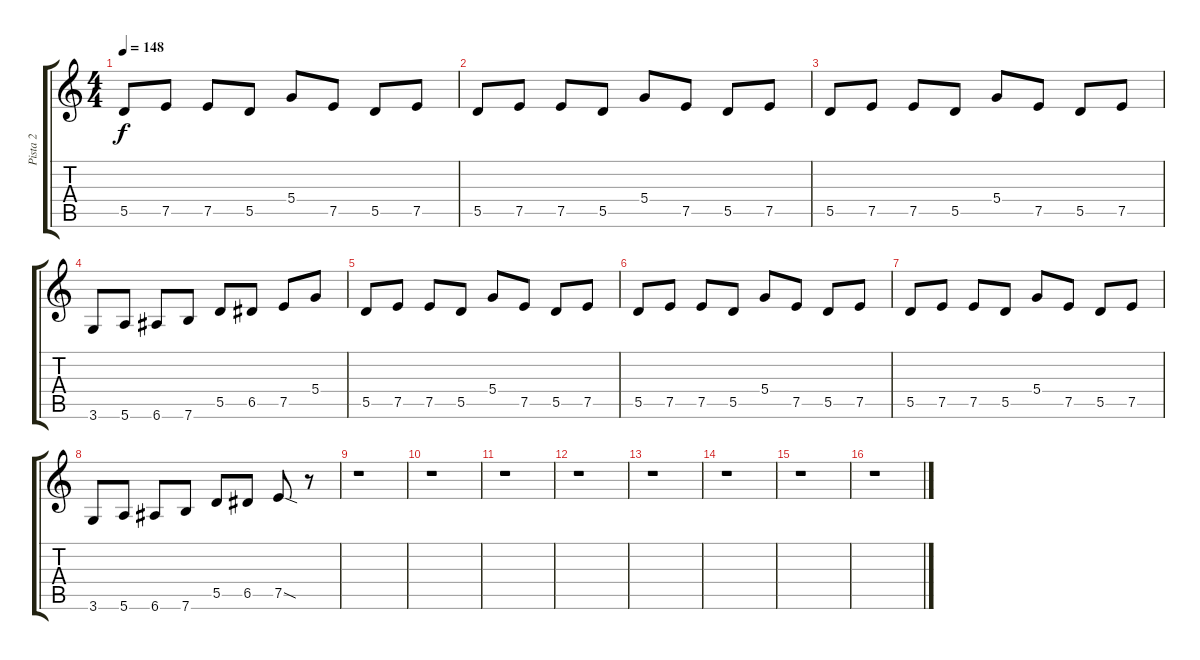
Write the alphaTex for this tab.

\track ("Pista 2" "Pista 2") {instrument distortionguitar}
\staff {score tabs}
\tuning (E4 B3 G3 D3 A2 E2) {hide}
\ts (4 4)
\tempo 148
\clef g2
\ks c
5.5.8{dy f} 7.5.8 7.5.8 5.5.8 5.4.8 7.5.8 5.5.8 7.5.8 |
5.5.8 7.5.8 7.5.8 5.5.8 5.4.8 7.5.8 5.5.8 7.5.8 |
5.5.8 7.5.8 7.5.8 5.5.8 5.4.8 7.5.8 5.5.8 7.5.8 |
3.6.8 5.6.8 6.6.8 7.6.8 5.5.8 6.5.8 7.5.8 5.4.8 |
5.5.8 7.5.8 7.5.8 5.5.8 5.4.8 7.5.8 5.5.8 7.5.8 |
5.5.8 7.5.8 7.5.8 5.5.8 5.4.8 7.5.8 5.5.8 7.5.8 |
5.5.8 7.5.8 7.5.8 5.5.8 5.4.8 7.5.8 5.5.8 7.5.8 |
3.6.8 5.6.8 6.6.8 7.6.8 5.5.8 6.5.8 7.5{sod}.8 r.8 |
r.1 |
r.1 |
r.1 |
r.1 |
r.1 |
r.1 |
r.1 |
r.1
